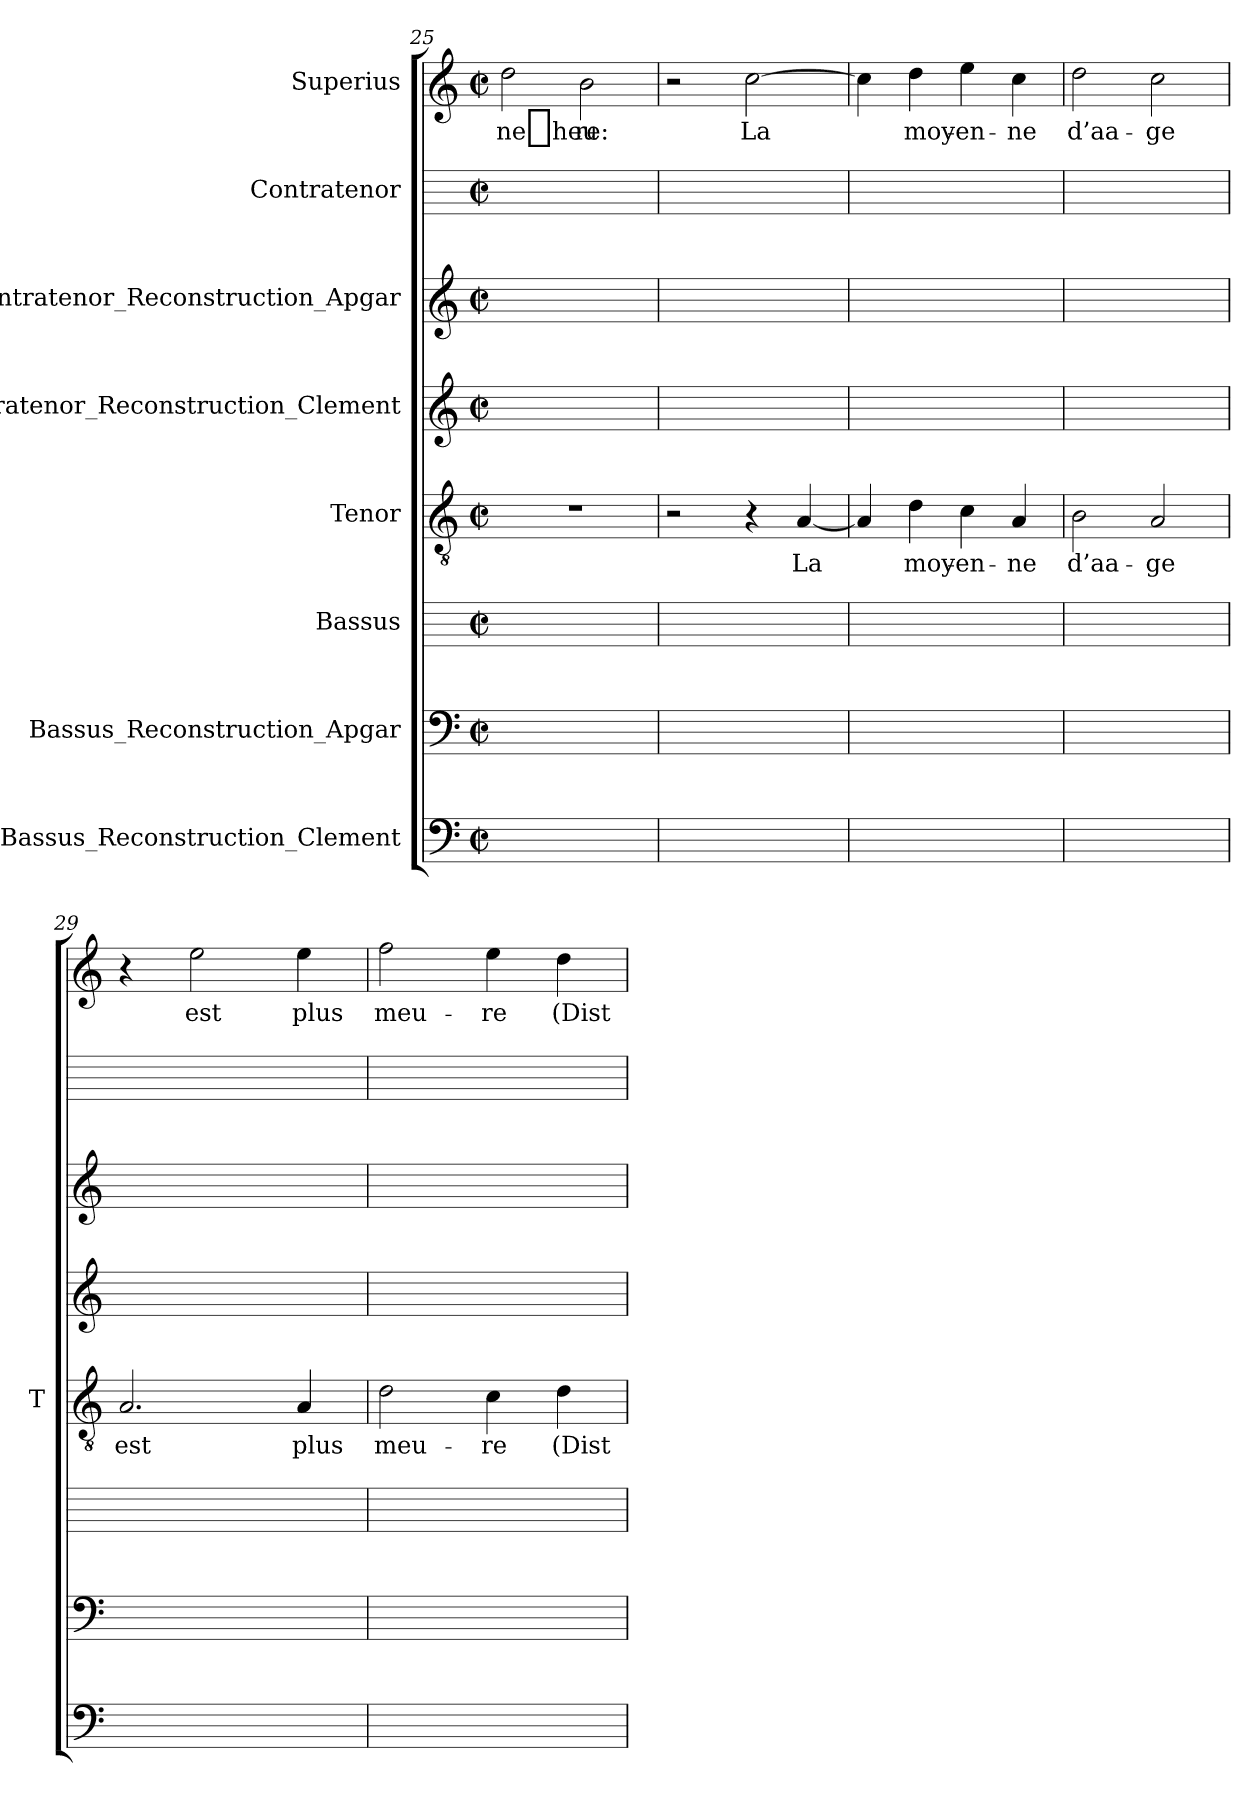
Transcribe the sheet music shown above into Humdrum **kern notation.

**kern	**kern	**kern	**kern	**text	**kern	**kern	**kern	**kern	**text
*part8	*part7	*part6	*part5	*part5	*part4	*part3	*part2	*part1	*part1
*staff8	*staff7	*staff6	*staff5	*staff5	*staff4	*staff3	*staff2	*staff1	*staff1
*I"Bassus_Reconstruction_Clement	*I"Bassus_Reconstruction_Apgar	*I"Bassus	*I"Tenor	*	*I"Contratenor_Reconstruction_Clement	*I"Contratenor_Reconstruction_Apgar	*I"Contratenor	*I"Superius	*
*	*	*	*I'T	*	*	*	*	*	*
*clefF4	*clefF4	*	*clefGv2	*	*clefG2	*clefG2	*	*clefG2	*
*k[]	*k[]	*	*k[]	*	*k[]	*k[]	*	*k[]	*
*C:	*C:	*	*C:	*	*C:	*C:	*	*C:	*
*M2/2	*M2/2	*M2/2	*M2/2	*	*M2/2	*M2/2	*M2/2	*M2/2	*
*met(c|)	*met(c|)	*met(c|)	*met(c|)	*	*met(c|)	*met(c|)	*met(c|)	*met(c|)	*
=25	=25	=25	=25	=25	=25	=25	=25	=25	=25
1ryy	1ryy	1ryy	1r	.	1ryy	1ryy	1ryy	2dd	ne_heu-
.	.	.	.	.	.	.	.	2b	-re:
=26	=26	=26	=26	=26	=26	=26	=26	=26	=26
1ryy	1ryy	1ryy	2r	.	1ryy	1ryy	1ryy	2r	.
.	.	.	4r	.	.	.	.	[2cc	-La
.	.	.	[4A	-La	.	.	.	.	.
=27	=27	=27	=27	=27	=27	=27	=27	=27	=27
1ryy	1ryy	1ryy	4A]	.	1ryy	1ryy	1ryy	4cc]	.
.	.	.	4d	moy-	.	.	.	4dd	moy-
.	.	.	4c	en-	.	.	.	4ee	en-
.	.	.	4A	-ne	.	.	.	4cc	-ne
=28	=28	=28	=28	=28	=28	=28	=28	=28	=28
1ryy	1ryy	1ryy	2B	d’aa-	1ryy	1ryy	1ryy	2dd	d’aa-
.	.	.	2A	-ge	.	.	.	2cc	-ge
=29	=29	=29	=29	=29	=29	=29	=29	=29	=29
1ryy	1ryy	1ryy	2.A	-est	1ryy	1ryy	1ryy	4r	.
.	.	.	.	.	.	.	.	2ee	-est
.	.	.	4A	-plus	.	.	.	4ee	-plus
=30	=30	=30	=30	=30	=30	=30	=30	=30	=30
1ryy	1ryy	1ryy	2d	meu-	1ryy	1ryy	1ryy	2ff	meu-
.	.	.	4c	-re	.	.	.	4ee	-re
.	.	.	4d	-(Dist	.	.	.	4dd	-(Dist
=	=	=	=	=	=	=	=	=	=
*-	*-	*-	*-	*-	*-	*-	*-	*-	*-
